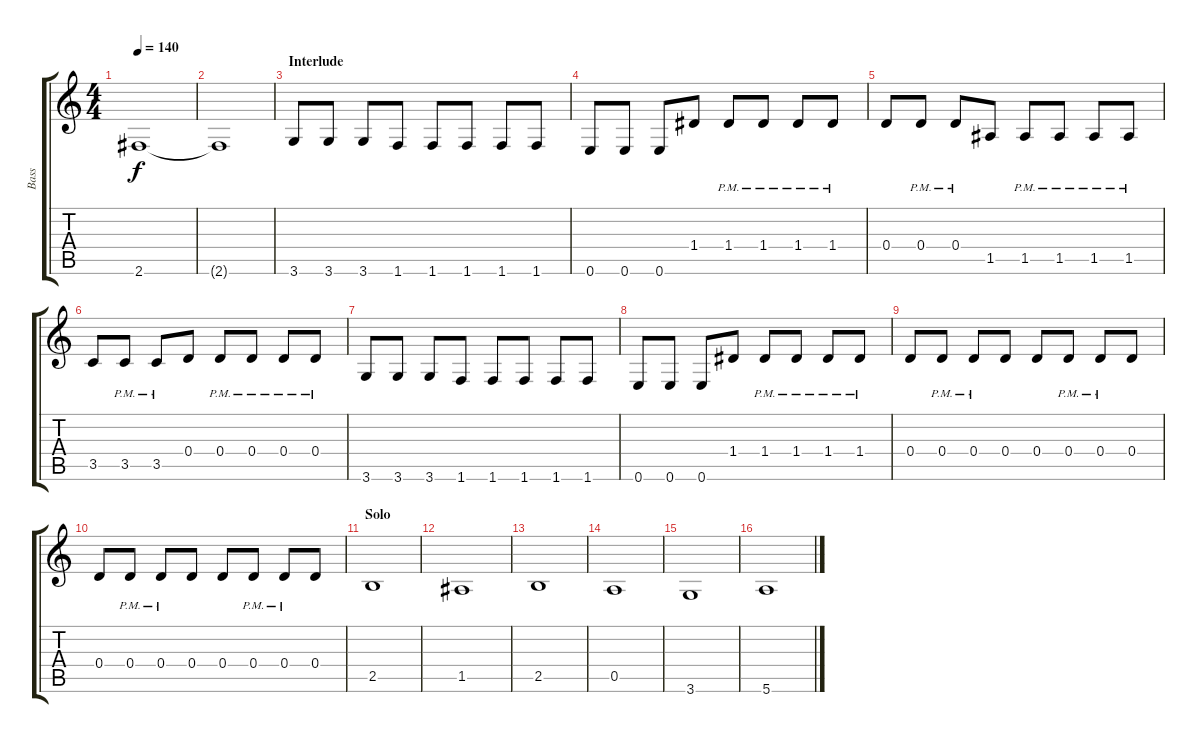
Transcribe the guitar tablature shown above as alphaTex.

\track ("Bass" "Bass") {instrument electricbasspick}
\staff {score tabs}
\tuning (E4 B3 G3 D3 A2 E2) {hide}
\ts (4 4)
\tempo 140
\clef g2
\ks c
2.6.1{dy f} |
2.6{t}.1 |
\section ("" "Interlude")
3.6.8 3.6.8 3.6.8 1.6.8 1.6.8 1.6.8 1.6.8 1.6.8 |
0.6.8 0.6.8 0.6.8 1.4.8 1.4{pm}.8 1.4{pm}.8 1.4{pm}.8 1.4{pm}.8 |
0.4.8 0.4{pm}.8 0.4{pm}.8 1.5.8 1.5{pm}.8 1.5{pm}.8 1.5{pm}.8 1.5{pm}.8 |
3.5.8 3.5{pm}.8 3.5{pm}.8 0.4.8 0.4{pm}.8 0.4{pm}.8 0.4{pm}.8 0.4{pm}.8 |
3.6.8 3.6.8 3.6.8 1.6.8 1.6.8 1.6.8 1.6.8 1.6.8 |
0.6.8 0.6.8 0.6.8 1.4.8 1.4{pm}.8 1.4{pm}.8 1.4{pm}.8 1.4{pm}.8 |
0.4.8 0.4{pm}.8 0.4{pm}.8 0.4.8 0.4.8 0.4{pm}.8 0.4{pm}.8 0.4.8 |
0.4.8 0.4{pm}.8 0.4{pm}.8 0.4.8 0.4.8 0.4{pm}.8 0.4{pm}.8 0.4.8 |
\section ("" "Solo")
2.5.1 |
1.5.1 |
2.5.1 |
0.5.1 |
3.6.1 |
5.6.1
